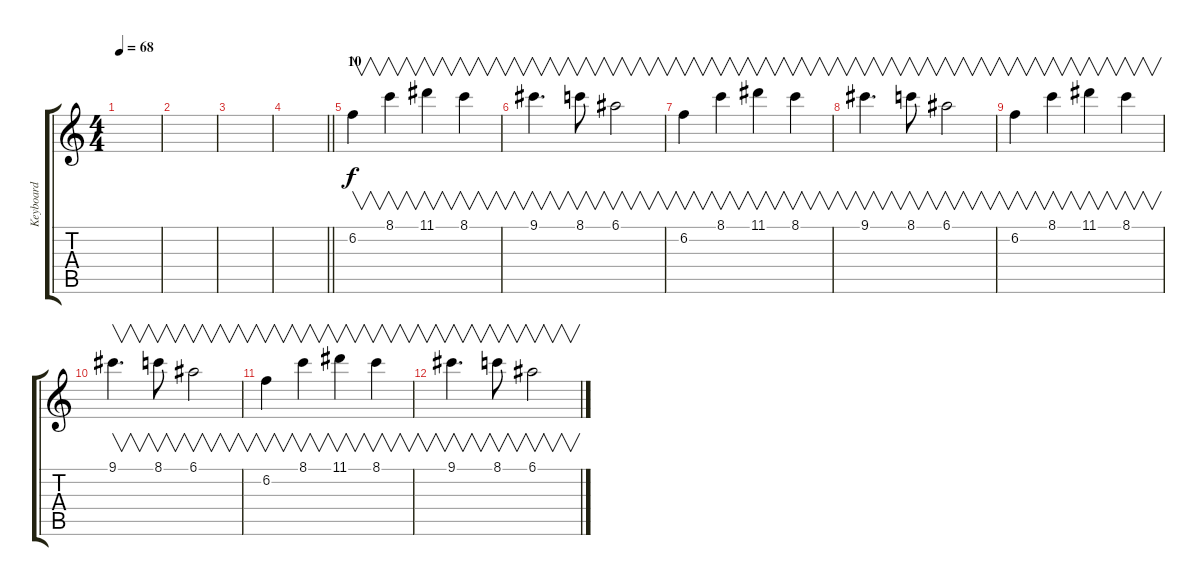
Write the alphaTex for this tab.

\track ("Keyboard " "Keyboard ") {instrument electricguitarclean}
\staff {score tabs}
\tuning (E4 B3 G3 D3 A2 E2) {hide}
\ts (4 4)
\tempo 68
\clef g2
\ks c
|
|
|
\barLineRight lightlight
|
\section ("" "10")
6.2.4{v} 8.1.4{v} 11.1.4{v} 8.1.4{v} |
9.1.4{v d} 8.1.8{v} 6.1.2{v} |
6.2.4{v} 8.1.4{v} 11.1.4{v} 8.1.4{v} |
9.1.4{v d} 8.1.8{v} 6.1.2{v} |
6.2.4{v} 8.1.4{v} 11.1.4{v} 8.1.4{v} |
9.1.4{v d} 8.1.8{v} 6.1.2{v} |
6.2.4{v} 8.1.4{v} 11.1.4{v} 8.1.4{v} |
9.1.4{v d} 8.1.8{v} 6.1.2{v}
